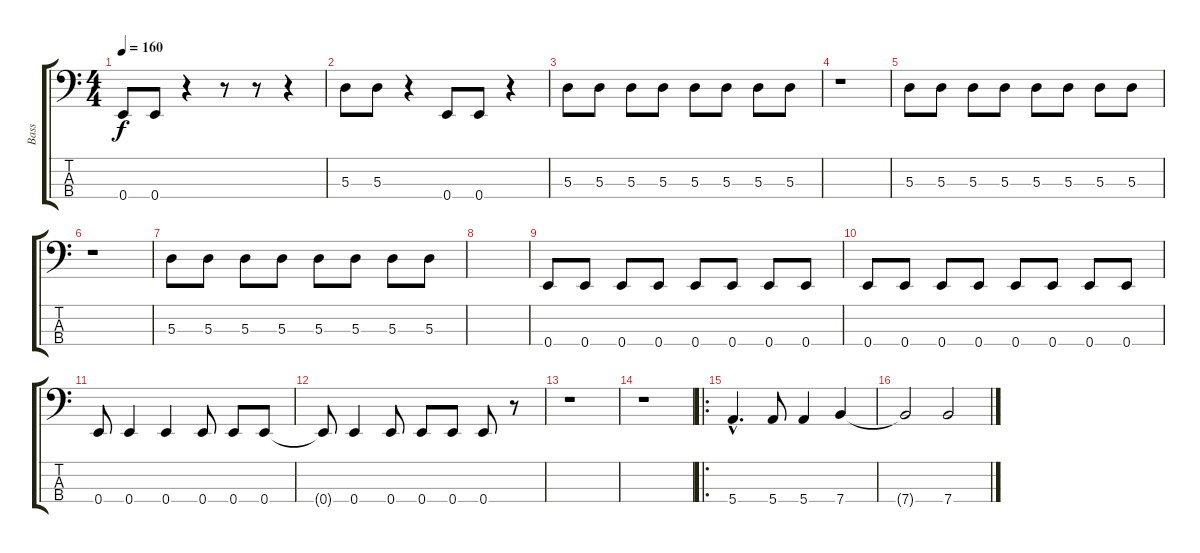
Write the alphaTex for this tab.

\track ("Bass" "Bass") {instrument electricbassfinger}
\staff {score tabs}
\tuning (G2 D2 A1 E1) {hide}
\ts (4 4)
\tempo 160
\clef f4
\ks c
0.4.8{dy f} 0.4.8 r.4 r.8 r.8 r.4 |
5.3.8 5.3.8 r.4 0.4.8 0.4.8 r.4 |
5.3.8 5.3.8 5.3.8 5.3.8 5.3.8 5.3.8 5.3.8 5.3.8 |
r.1 |
5.3.8 5.3.8 5.3.8 5.3.8 5.3.8 5.3.8 5.3.8 5.3.8 |
r.1 |
5.3.8 5.3.8 5.3.8 5.3.8 5.3.8 5.3.8 5.3.8 5.3.8 |
|
0.4.8 0.4.8 0.4.8 0.4.8 0.4.8 0.4.8 0.4.8 0.4.8 |
0.4.8 0.4.8 0.4.8 0.4.8 0.4.8 0.4.8 0.4.8 0.4.8 |
0.4.8 0.4.4 0.4.4 0.4.8 0.4.8 0.4.8 |
0.4{t}.8 0.4.4 0.4.8 0.4.8 0.4.8 0.4.8 r.8 |
r.1 |
r.1 |
\ro
5.4{hac}.4{d} 5.4.8 5.4.4 7.4.4 |
7.4{t}.2 7.4.2
